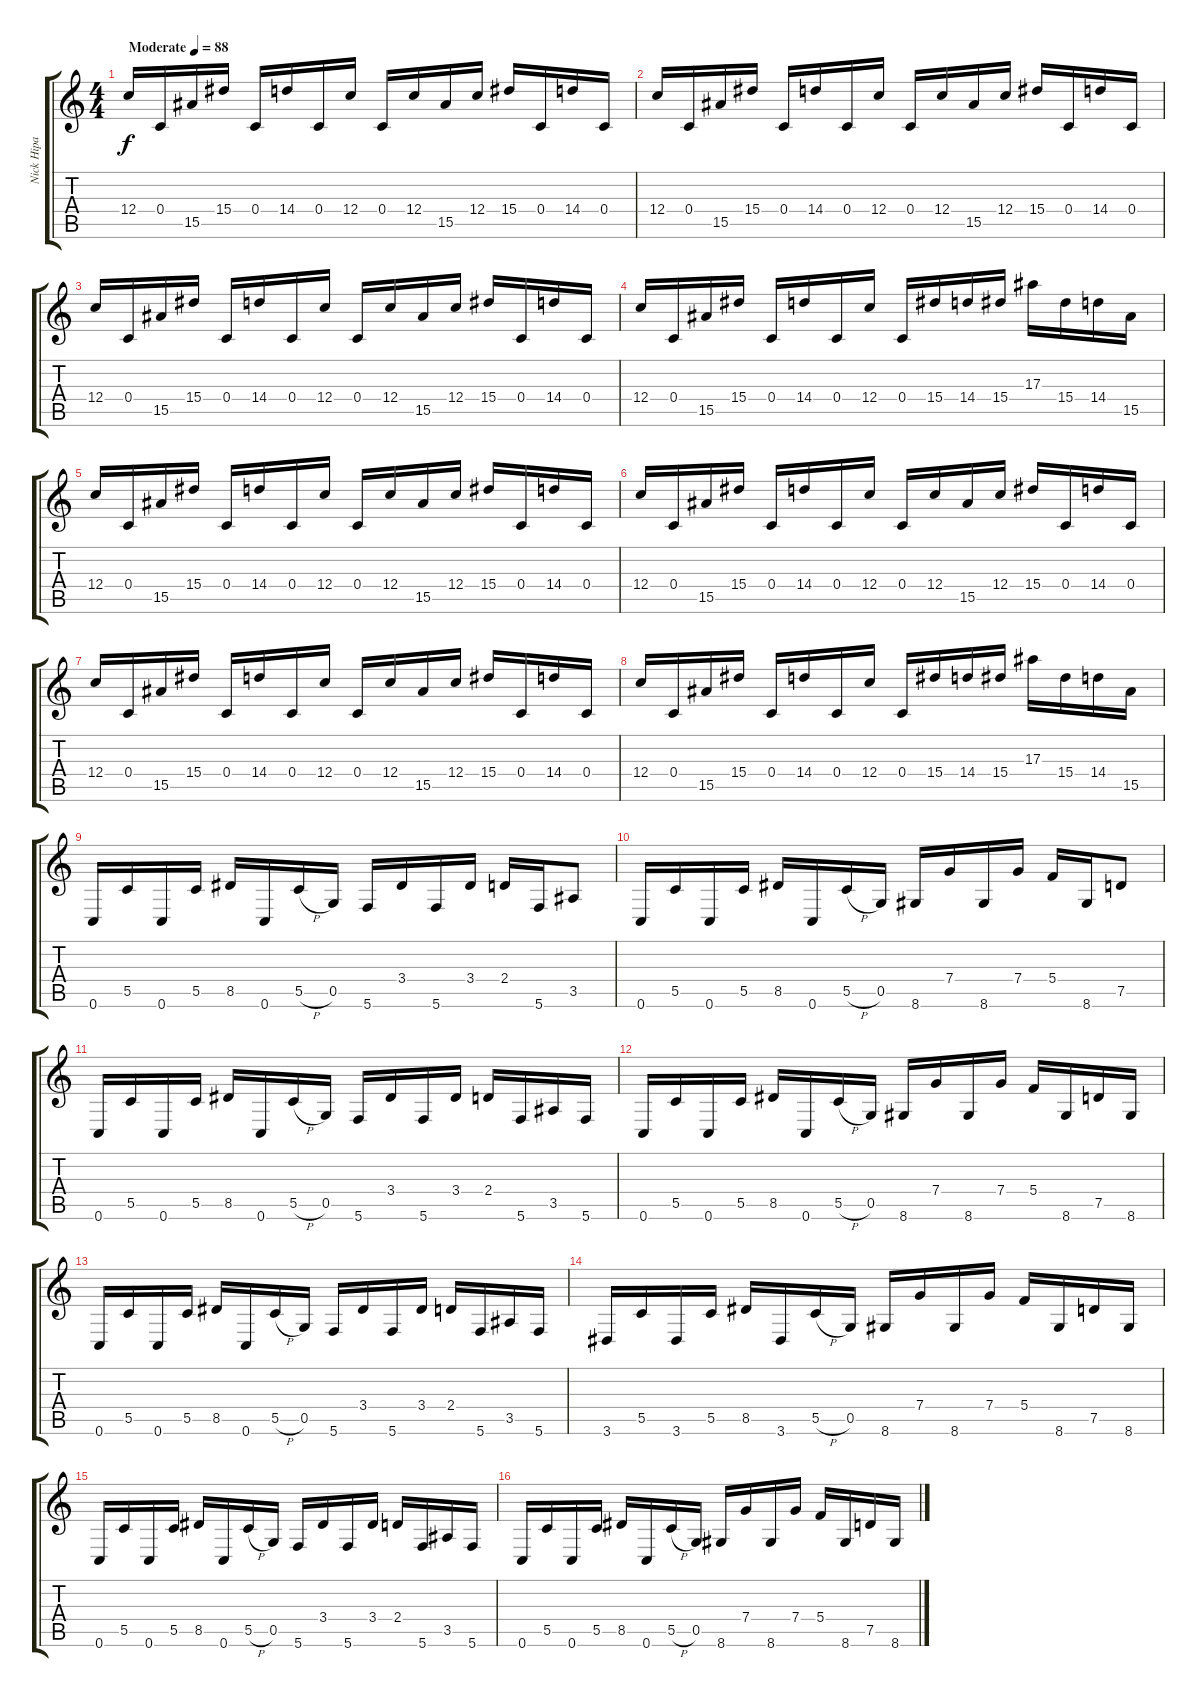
\track ("Nick Hipa" "Nick Hipa") {instrument distortionguitar}
\staff {score tabs}
\tuning (D4 A3 F3 C3 G2 C2) {hide}
\ts (4 4)
\tempo (88 "Moderate")
\clef g2
\ks c
12.4.16{dy f instrument distortionguitar} 0.4.16 15.5.16 15.4.16 0.4.16 14.4.16 0.4.16 12.4.16 0.4.16 12.4.16 15.5.16 12.4.16 15.4.16 0.4.16 14.4.16 0.4.16 |
12.4.16 0.4.16 15.5.16 15.4.16 0.4.16 14.4.16 0.4.16 12.4.16 0.4.16 12.4.16 15.5.16 12.4.16 15.4.16 0.4.16 14.4.16 0.4.16 |
12.4.16 0.4.16 15.5.16 15.4.16 0.4.16 14.4.16 0.4.16 12.4.16 0.4.16 12.4.16 15.5.16 12.4.16 15.4.16 0.4.16 14.4.16 0.4.16 |
12.4.16 0.4.16 15.5.16 15.4.16 0.4.16 14.4.16 0.4.16 12.4.16 0.4.16 15.4.16 14.4.16 15.4.16 17.3.16 15.4.16 14.4.16 15.5.16 |
12.4.16 0.4.16 15.5.16 15.4.16 0.4.16 14.4.16 0.4.16 12.4.16 0.4.16 12.4.16 15.5.16 12.4.16 15.4.16 0.4.16 14.4.16 0.4.16 |
12.4.16 0.4.16 15.5.16 15.4.16 0.4.16 14.4.16 0.4.16 12.4.16 0.4.16 12.4.16 15.5.16 12.4.16 15.4.16 0.4.16 14.4.16 0.4.16 |
12.4.16 0.4.16 15.5.16 15.4.16 0.4.16 14.4.16 0.4.16 12.4.16 0.4.16 12.4.16 15.5.16 12.4.16 15.4.16 0.4.16 14.4.16 0.4.16 |
12.4.16 0.4.16 15.5.16 15.4.16 0.4.16 14.4.16 0.4.16 12.4.16 0.4.16 15.4.16 14.4.16 15.4.16 17.3.16 15.4.16 14.4.16 15.5.16 |
0.6.16 5.5.16 0.6.16 5.5.16 8.5.16 0.6.16 5.5{h}.16 0.5.16 5.6.16 3.4.16 5.6.16 3.4.16 2.4.16 5.6.16 3.5.8 |
0.6.16 5.5.16 0.6.16 5.5.16 8.5.16 0.6.16 5.5{h}.16 0.5.16 8.6.16 7.4.16 8.6.16 7.4.16 5.4.16 8.6.16 7.5.8 |
0.6.16 5.5.16 0.6.16 5.5.16 8.5.16 0.6.16 5.5{h}.16 0.5.16 5.6.16 3.4.16 5.6.16 3.4.16 2.4.16 5.6.16 3.5.16 5.6.16 |
0.6.16 5.5.16 0.6.16 5.5.16 8.5.16 0.6.16 5.5{h}.16 0.5.16 8.6.16 7.4.16 8.6.16 7.4.16 5.4.16 8.6.16 7.5.16 8.6.16 |
0.6.16 5.5.16 0.6.16 5.5.16 8.5.16 0.6.16 5.5{h}.16 0.5.16 5.6.16 3.4.16 5.6.16 3.4.16 2.4.16 5.6.16 3.5.16 5.6.16 |
3.6.16 5.5.16 3.6.16 5.5.16 8.5.16 3.6.16 5.5{h}.16 0.5.16 8.6.16 7.4.16 8.6.16 7.4.16 5.4.16 8.6.16 7.5.16 8.6.16 |
0.6.16 5.5.16 0.6.16 5.5.16 8.5.16 0.6.16 5.5{h}.16 0.5.16 5.6.16 3.4.16 5.6.16 3.4.16 2.4.16 5.6.16 3.5.16 5.6.16 |
0.6.16 5.5.16 0.6.16 5.5.16 8.5.16 0.6.16 5.5{h}.16 0.5.16 8.6.16 7.4.16 8.6.16 7.4.16 5.4.16 8.6.16 7.5.16 8.6.16
